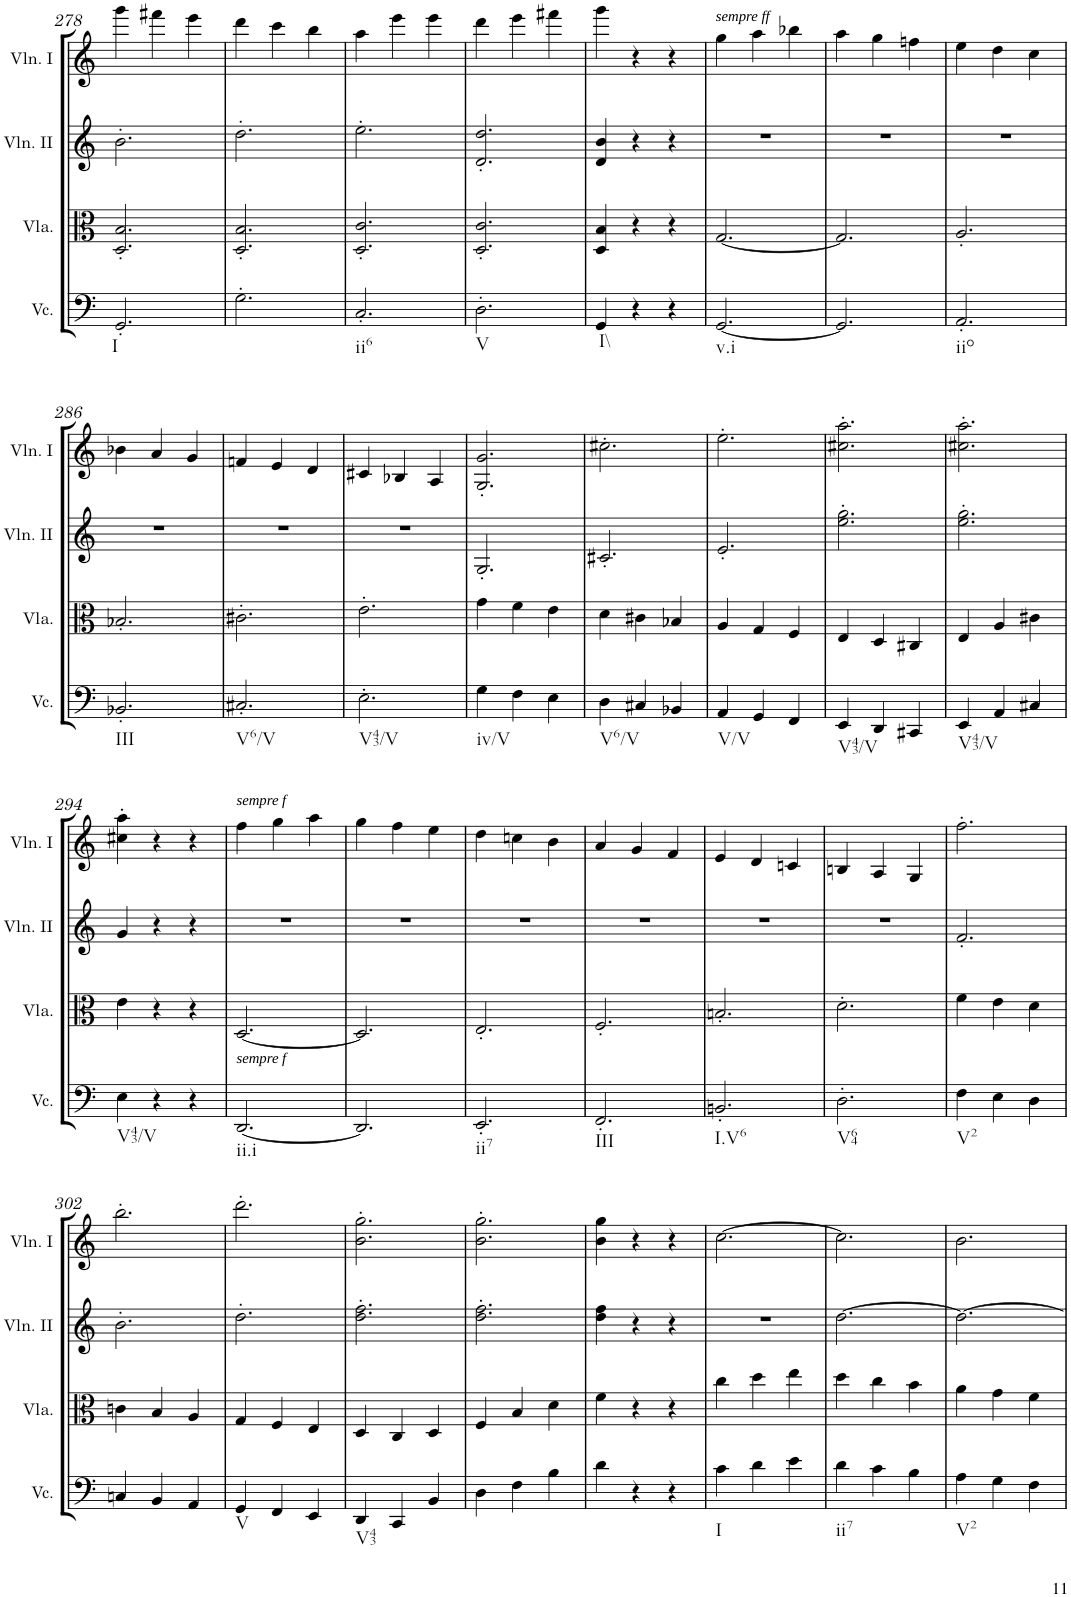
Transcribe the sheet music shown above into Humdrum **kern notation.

**kern	**kern	**kern	**kern
*part4	*part3	*part2	*part1
*staff4	*staff3	*staff2	*staff1
*I"Violoncello	*I"Viola	*I"Violin II	*I"Violin I
*I'Vc.	*I'Vla.	*I'Vln. II	*I'Vln. I
!!LO:PB:g=z
*clefF4	*clefC3	*clefG2	*clefG2
*k[]	*k[]	*k[]	*k[]
*C:	*C:	*C:	*C:
*M3/4	*M3/4	*M3/4	*M3/4
=278	=278	=278	=278
!LO:TX:b:t=I	!	!	!
2.GG'/	2.D/' 2.B/'	2.b'\	4ggg\
.	.	.	4fff#X\
.	.	.	4eee\
=279	=279	=279	=279
2.G'\	2.D/' 2.B/'	2.dd'\	4ddd\
.	.	.	4ccc\
.	.	.	4bb\
=280	=280	=280	=280
!LO:TX:b:t=ii6	!	!	!
2.C'/	2.D/' 2.c/'	2.ee'\	4aa\
.	.	.	4eee\
.	.	.	4eee\
=281	=281	=281	=281
!LO:TX:b:t=V	!	!	!
2.D'\	2.D/' 2.c/'	2.d/' 2.dd/'	4ddd\
.	.	.	4eee\
.	.	.	4fff#X\
=282	=282	=282	=282
!LO:TX:b:t=I\\	!	!	!
4GG/	4D/ 4B/	4d/ 4b/	4ggg\
4r	4r	4r	4r
4r	4r	4r	4r
=283	=283	=283	=283
!	!	!	!LO:TX:a:i:t=sempre ff
!LO:TX:b:t=v.i	!	!	!
[2.GG/	[2.G/	2.r	4gg\
.	.	.	4aa\
.	.	.	4bb-X\
=284	=284	=284	=284
2.GG/]	2.G/]	2.r	4aa\
.	.	.	4gg\
.	.	.	4ffn\
=285	=285	=285	=285
!LO:TX:b:t=iio	!	!	!
2.AA'/	2.A'/	2.r	4ee\
.	.	.	4dd\
.	.	.	4cc\
!!LO:LB:g=z
=286	=286	=286	=286
!LO:TX:b:t=III	!	!	!
2.BB-X'/	2.B-X'/	2.r	4b-X\
.	.	.	4a/
.	.	.	4g/
=287	=287	=287	=287
!LO:TX:b:t=V6/V	!	!	!
2.C#X'/	2.c#X'\	2.r	4fn/
.	.	.	4e/
.	.	.	4d/
=288	=288	=288	=288
!LO:TX:b:t=V43/V	!	!	!
2.E'\	2.e'\	2.r	4c#X/
.	.	.	4B-X/
.	.	.	4A/
=289	=289	=289	=289
!LO:TX:b:t=iv/V	!	!	!
4G\	4g\	2.G'/	2.G/' 2.g/'
4F\	4f\	.	.
4E\	4e\	.	.
=290	=290	=290	=290
!LO:TX:b:t=V6/V	!	!	!
4D\	4d\	2.c#X'/	2.cc#X'\
4C#X/	4c#X\	.	.
4BB-X/	4B-X/	.	.
=291	=291	=291	=291
!LO:TX:b:t=V/V	!	!	!
4AA/	4A/	2.e'/	2.ee'\
4GG/	4G/	.	.
4FF/	4F/	.	.
=292	=292	=292	=292
!LO:TX:b:t=V43/V	!	!	!
4EE/	4E/	2.ee\' 2.gg\'	2.cc#X\' 2.aa\'
4DD/	4D/	.	.
4CC#X/	4C#X/	.	.
=293	=293	=293	=293
!LO:TX:b:t=V43/V	!	!	!
4EE/	4E/	2.ee\' 2.gg\'	2.cc#X\' 2.aa\'
4AA/	4A/	.	.
4C#X/	4c#X\	.	.
!!LO:LB:g=z
=294	=294	=294	=294
!LO:TX:b:t=V43/V	!	!	!
4E\	4e\	4g/	4cc#X\' 4aa\'
4r	4r	4r	4r
4r	4r	4r	4r
=295	=295	=295	=295
!	!	!	!LO:TX:a:i:t=sempre f
!LO:TX:a:i:t=sempre f	!	!	!
!LO:TX:b:t=ii.i	!	!	!
[2.DD/	[2.D/	2.r	4ff\
.	.	.	4gg\
.	.	.	4aa\
=296	=296	=296	=296
2.DD/]	2.D/]	2.r	4gg\
.	.	.	4ff\
.	.	.	4ee\
=297	=297	=297	=297
!LO:TX:b:t=ii7	!	!	!
2.EE'/	2.E'/	2.r	4dd\
.	.	.	4ccn\
.	.	.	4b\
=298	=298	=298	=298
!LO:TX:b:t=III	!	!	!
2.FF'/	2.F'/	2.r	4a/
.	.	.	4g/
.	.	.	4f/
=299	=299	=299	=299
!LO:TX:b:t=I.V6	!	!	!
2.BBn'/	2.Bn'/	2.r	4e/
.	.	.	4d/
.	.	.	4cn/
=300	=300	=300	=300
!LO:TX:b:t=V64	!	!	!
2.D'\	2.d'\	2.r	4Bn/
.	.	.	4A/
.	.	.	4G/
=301	=301	=301	=301
!LO:TX:b:t=V2	!	!	!
4F\	4f\	2.f'/	2.ff'\
4E\	4e\	.	.
4D\	4d\	.	.
!!LO:LB:g=z
=302	=302	=302	=302
4Cn/	4cn\	2.b'\	2.bb'\
4BB/	4B/	.	.
4AA/	4A/	.	.
=303	=303	=303	=303
!LO:TX:b:t=V	!	!	!
4GG/	4G/	2.dd'\	2.ddd'\
4FF/	4F/	.	.
4EE/	4E/	.	.
=304	=304	=304	=304
!LO:TX:b:t=V43	!	!	!
4DD/	4D/	2.dd\' 2.ff\'	2.b\' 2.gg\'
4CC/	4C/	.	.
4BB/	4D/	.	.
=305	=305	=305	=305
4D\	4F/	2.dd\' 2.ff\'	2.b\' 2.gg\'
4F\	4B/	.	.
4B\	4d\	.	.
=306	=306	=306	=306
4d\	4f\	4dd\ 4ff\	4b\ 4gg\
4r	4r	4r	4r
4r	4r	4r	4r
=307	=307	=307	=307
!LO:TX:b:t=I	!	!	!
4c\	4cc\	2.r	[2.cc\
4d\	4dd\	.	.
4e\	4ee\	.	.
=308	=308	=308	=308
!LO:TX:b:t=ii7	!	!	!
4d\	4dd\	[2.dd\	2.cc\]
4c\	4cc\	.	.
4B\	4b\	.	.
=309	=309	=309	=309
!LO:TX:b:t=V2	!	!	!
4A\	4a\	2.dd\_	2.b\
4G\	4g\	.	.
4F\	4f\	.	.
=	=	=	=
*-	*-	*-	*-
